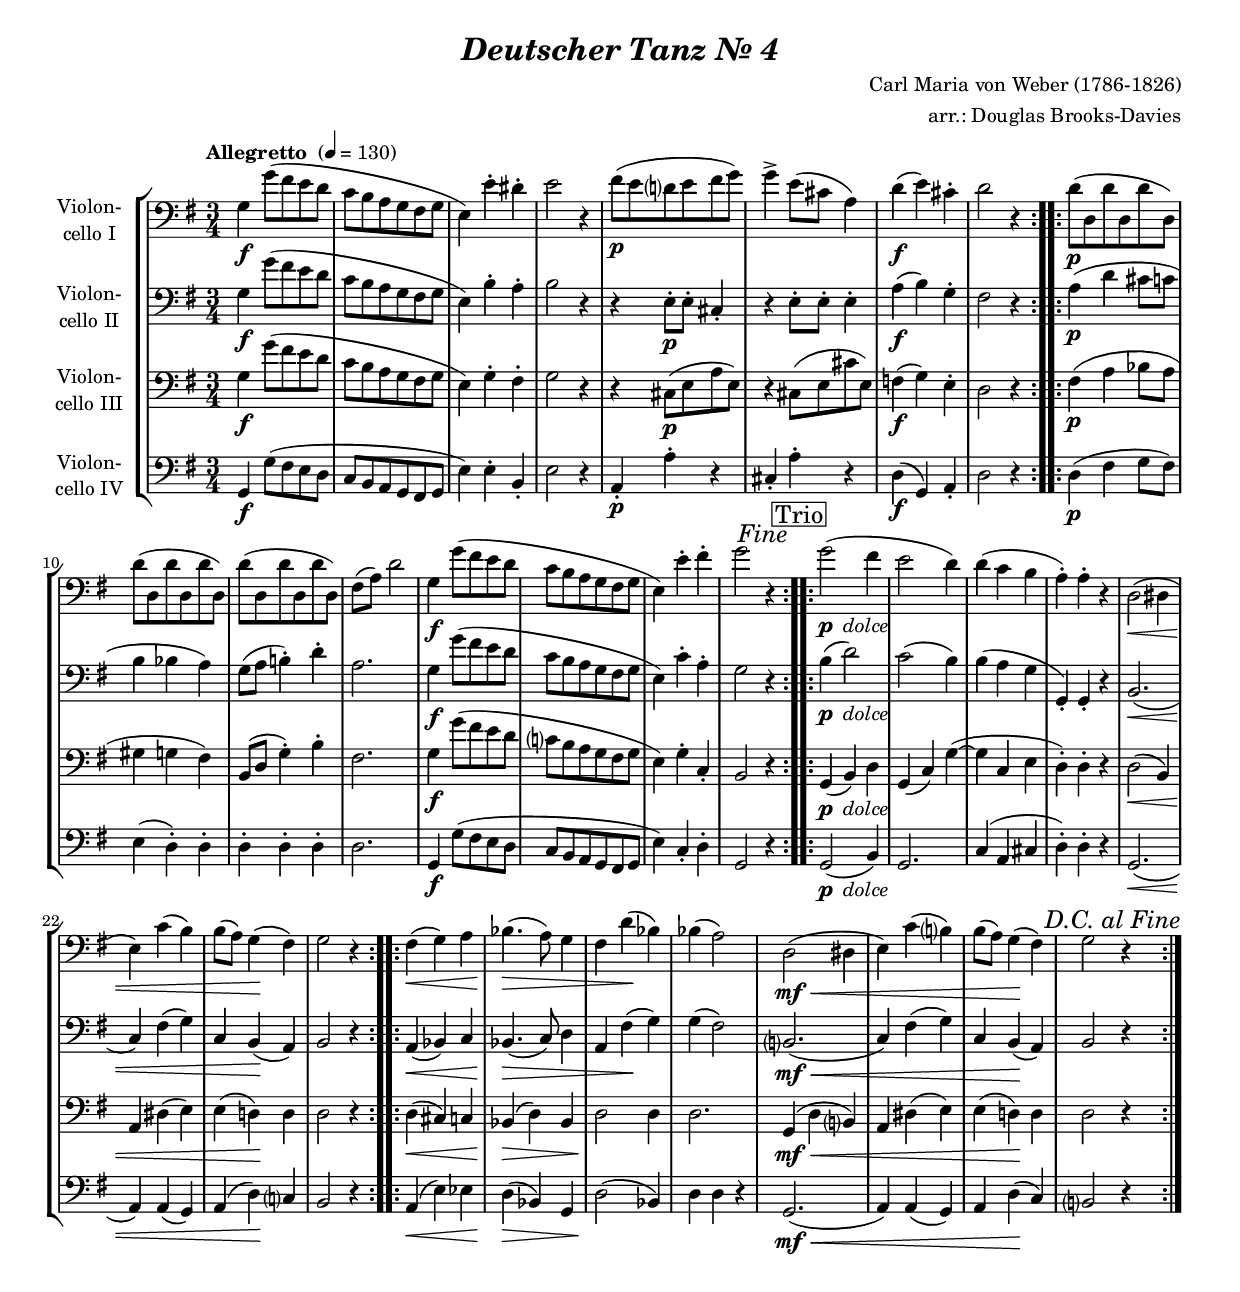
\version "2.14.2"
\include "deutsch.ly"

#(set-global-staff-size 17.1)

\header {
  title = \markup \bold \italic "Deutscher Tanz Nr. 4"
  composer = "Carl Maria von Weber (1786-1826)"
  arranger = "arr.: Douglas Brooks-Davies"
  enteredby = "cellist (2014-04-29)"
}

voiceconsts = {
 \clef "bass"
 \key d \major
 %\numericTimeSignature
 \compressFullBarRests
 \time 3/4
 \tempo "Allegretto " 4=130
}

mihi = "clarinet"
milo = "bassoon"

dcaf = \mark \markup \italic "D.C. al Fine"
fine = \mark \markup \italic "Fine"
pdol = \markup { \dynamic p \italic " dolce" }
trio = \mark \markup \box "Trio"

va = \relative c'' {
   \voiceconsts

   \repeat volta 2 {
     d4\f d'8( cis h a
     g fis e d cis d
     h4) h'-. ais-.
     h2 r4
     cis8(\p h a? h cis d)
     d4-> h8( gis e4)
     a(\f h) gis-.
     a2 r4
   }

   \repeat volta 2 {
     a8(\p a, a' a, a' a,)
     a'( a, a' a, a' a,)
     a'( a, a' a, a' a,)
     cis( e) a2
     d,4\f d'8( cis h a
     g fis e d cis d
     h4) h'-. cis-.
     d2 \fine r4
   }

   \repeat volta 2 {
     \trio
     d2(_\pdol cis4
     h2 a4)
     a( g fis
     e)-. e-. r
     a,2(\< ais4
     h) g'( fis)
     fis8( e) d4(\! cis)
     d2 r4
   }

   \repeat volta 2 {
     cis4(\< d ) e
     f4.(\!\> e8) d4
     cis a'(\! f)

     f( e2)
     a,(\mf\< ais4
     h) g'( fis?)
     fis8( e) d4(\! cis)
     d2 \dcaf r4
   }
}

vb = \relative c'' {
   \voiceconsts

   \repeat volta 2 {
     d4\f d'8( cis h a
     g fis e d cis d
     h4) fis'-. e-.
     fis2 r4
     r h,8-.\p h-. gis4-.
     r h8-. h-. h4-.
     e(\f fis) d-.
     cis2 r4
   }

   \repeat volta 2 {
     e(\p a gis8 g
     fis4 f e)
     d8( e fis!4)-. a-.
     e2.
     d4\f d'8( cis h a
     g fis e d cis d
     h4) g'-. e-.
     d2 \fine r4
   }

   \repeat volta 2 {
     \trio
     fis(_\pdol a2)
     g( fis4)
     fis( e d
     d,)-. d-. r
     fis2.(\<
     g4) cis( d)
     g, fis(\! e)
     fis2 r4
   }

   \repeat volta 2 {
     e(\< f) g
     f4.(\!\> g8) a4
     e cis'(\! d)

     d( cis2)
     fis,?2.(\mf\<
     g4) cis( d)
     g, fis(\! e)
     fis2 \dcaf r4
   }
}

vc = \relative c'' {
   \voiceconsts

   \repeat volta 2 {
     d4\f d'8( cis h a
     g fis e d cis d
     h4) d-. cis-.
     d2 r4
     r gis,8(\p h e h)
     r4 gis8( h gis' h,)
     c4(\f d) h-.
     a2 r4
   }

   \repeat volta 2 {
     cis(\p e f8 e
     dis4 d cis)
     fis,8( a d4)-. fis-.
     cis2.
     d4\f d'8( cis h a
     g? fis e d cis d
     h4) d-. g,-.
     fis2 \fine r4
   }

   \repeat volta 2 {
     \trio
     d(_\pdol fis) a
     d,( g) d'(~
     d g, h
     a)-. a-. r
     a2(\< fis4)
     e ais( h)
     h( a!)\! a
     a2 r4
   }

   \repeat volta 2 {
     a(\< gis) g
     f(\!\> a) f
     a2\! a4

     a2.
     d,4(\mf\< a' fis?)
     e ais( h)
     h( a!)\! a
     a2 \dcaf r4
   }
}

vd = \relative c' {
   \voiceconsts

   \repeat volta 2 {
     d4\f d'8( cis h a
     g fis e d cis d
     h'4) h-. fis-.
     h2 r4
     e,-.\p e'-. r
     gis,-. e'-. r
     a,(\f d,) e-.
     a2 r4
   }

   \repeat volta 2 {
     a(\p cis d8 cis)
     h4( a)-. a-.
     a-. a-. a-.
     a2.
     d,4\f d'8( cis h a
     g fis e d cis d
     h'4) g-. a-.
     d,2 \fine r4
   }

   \repeat volta 2 {
     \trio
     d2(_\pdol fis4)
     d2.
     g4( e gis
     a)-. a-. r
     d,2.(\<
     e4) e( d)
     e( a)\! g?
     fis2 r4
   }

   \repeat volta 2 {
     e(\< h') b
     a(\!\> f) d
     a'2(\! f4)

     a a r
     d,2.(\mf\<
     e4) e( d)
     e a(\! g)
     fis?2 \dcaf r4
   }
}


music = \new StaffGroup <<
      \new Staff {
        \set Staff.midiInstrument = \milo
        \set Staff.instrumentName = \markup \center-column { "Violon-" "cello I" }
        \transpose d g,, { \va }
      }

      \new Staff {
        \set Staff.midiInstrument = \milo
        \set Staff.instrumentName = \markup \center-column { "Violon-" "cello II" }
        \transpose d g,, { \vb }
      }

      \new Staff {
        \set Staff.midiInstrument = \milo
        \set Staff.instrumentName = \markup \center-column { "Violon-" "cello III" }
        \transpose d g,, { \vc }
      }

      \new Staff {
        \set Staff.midiInstrument = \milo
        \set Staff.instrumentName = \markup \center-column { "Violon-" "cello IV" }
        \transpose d g,, { \vd }
      }
>>

\book {
  \score {
   \music
    \layout {}
  }

  \score {
    \unfoldRepeats \music

    \midi {
      \context {
        \Score
      }
    }
  }
}
